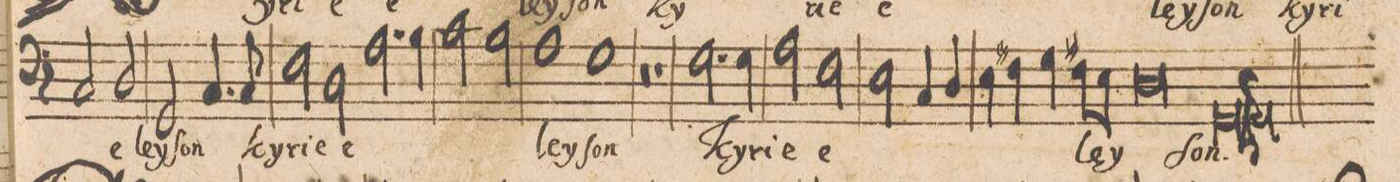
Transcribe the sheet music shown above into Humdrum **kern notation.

**kern	**text
*I"[Bassus]	*
*clefF4	*
*k[]	*
*met(C|)	*
*M2/1	*
2C/	e-
2D/	-ley-
2GG/	-ſon
4.C/	ky-
8C/	-ri-
=11	=11
2F\	-e
2D\	e-
2.A\	.
4B\	.
=12	=12
2c\	.
2B\	.
1A	-ley-
=13-	=13-
1G	-ſon
0r	.
=14-	=14-
1r	.
=15	=15
2.G\	Ky-
4G\	-ri-
2A\	-e
2F\	e-
=16	=16
2E\	.
4C/	.
4D/	.
4E\	.
4F#Xi\	.
4G\	.
8F#Xi\L	-ley-
8E\J	.
=17-	=17-
0D	.
=18-	=18-
0GGl	-ſon.
=19||	=19||
*M2/1	*
*met(C|)	*
*mmet(c|)	*
*-	*-
